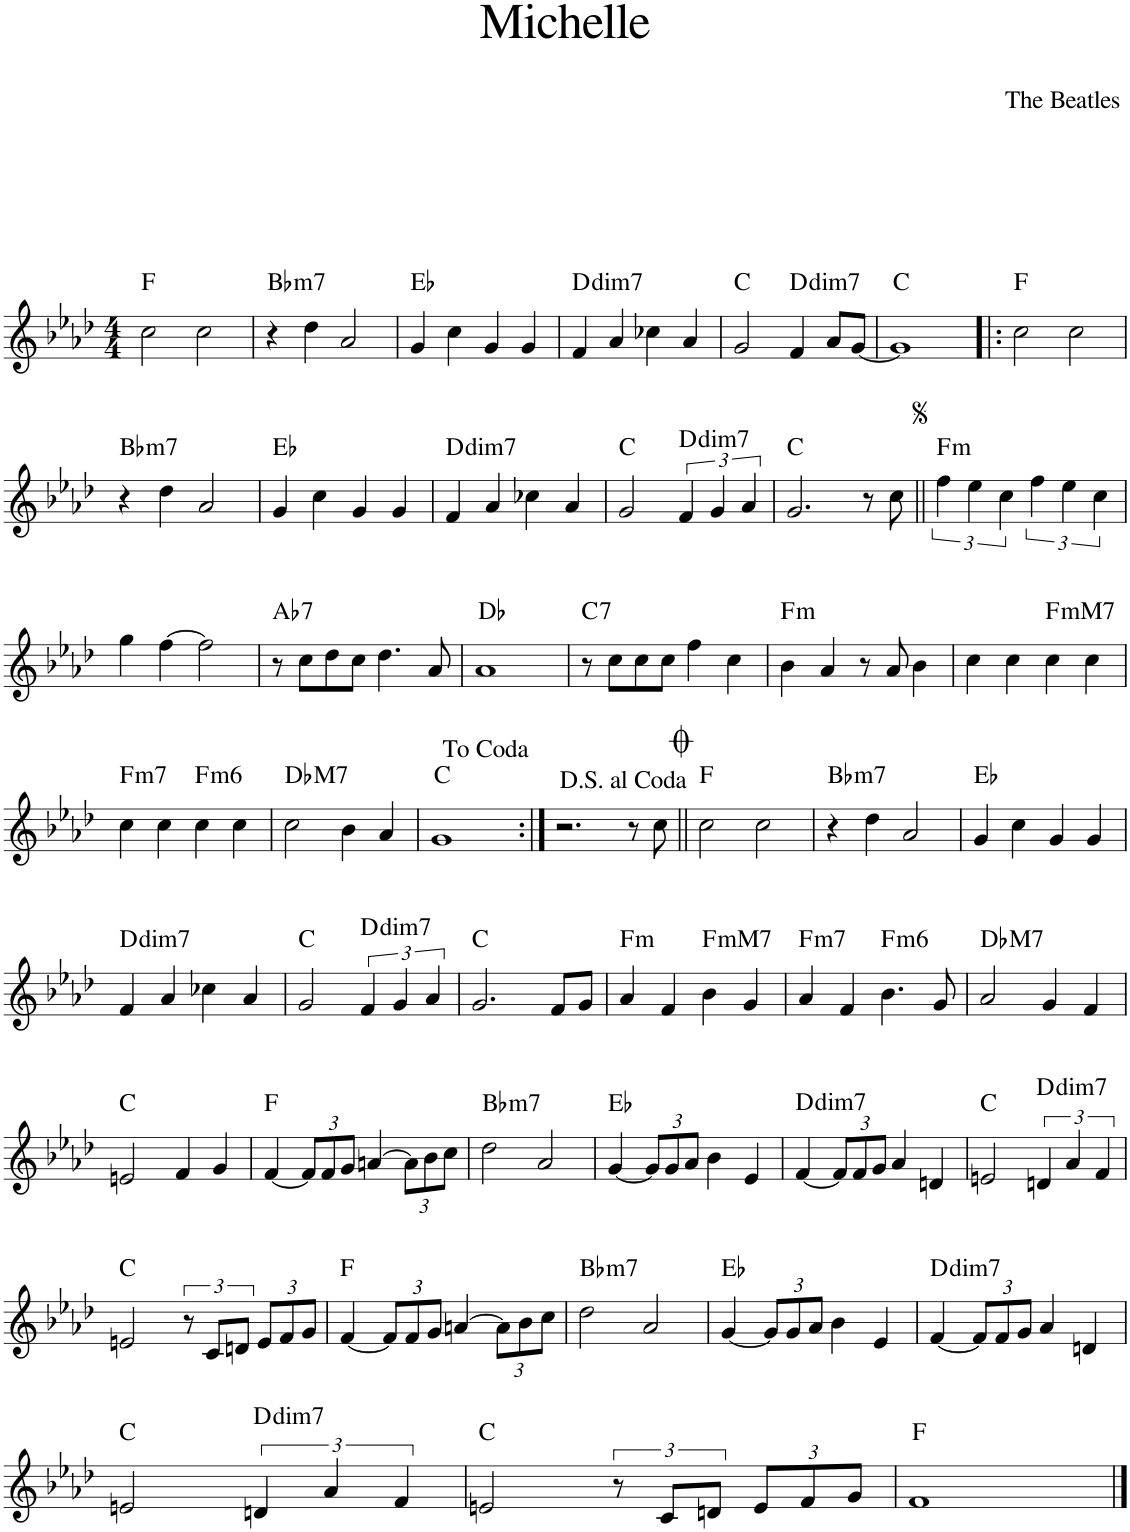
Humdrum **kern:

**kern	**harte
*part1	*part1
*staff1	*
*I"Piano	*
*I'Pno.	*
*clefG2	*
*k[b-e-a-d-]	*
*M4/4	*
=1	=1
2cc\	F:maj
2cc\	.
=2	=2
!	!LO:H:kt=m7
4r	Bb:min7
4dd-\	.
2a-/	.
=3	=3
4g/	Eb:maj
4cc\	.
4g/	.
4g/	.
=4	=4
!	!LO:H:kt=dim7
4f/	D:dim7
4a-/	.
4cc-X\	.
4a-/	.
=5	=5
2g/	C:maj
!	!LO:H:kt=dim7
4f/	D:dim7
8a-/L	.
[8g/J	.
=6	=6
1g]	C:maj
=7!|:	=7!|:
2cc\	F:maj
2cc\	.
!!LO:LB:g=z
=8	=8
!	!LO:H:kt=m7
4r	Bb:min7
4dd-\	.
2a-/	.
=9	=9
4g/	Eb:maj
4cc\	.
4g/	.
4g/	.
=10	=10
!	!LO:H:kt=dim7
4f/	D:dim7
4a-/	.
4cc-X\	.
4a-/	.
=11	=11
2g/	C:maj
!	!LO:H:kt=dim7
6f/	D:dim7
6g/	.
6a-/	.
=12	=12
2.g/	C:maj
8r	.
8cc\	.
=13||	=13||
!	!LO:H:kt=m
6ff\	F:min
6ee-\	.
6cc\	.
6ff\	.
6ee-\	.
6cc\	.
!!LO:LB:g=z
=14	=14
4gg\	.
[4ff\	.
2ff\]	.
=15	=15
!	!LO:H:kt=7
8r	Ab:7
8cc\L	.
8dd-\	.
8cc\J	.
4.dd-\	.
8a-/	.
=16	=16
1a-	Db:maj
=17	=17
!	!LO:H:kt=7
8r	C:7
8cc\L	.
8cc\	.
8cc\J	.
4ff\	.
4cc\	.
=18	=18
!	!LO:H:kt=m
4b-\	F:min
4a-/	.
8r	.
8a-/	.
4b-\	.
=19	=19
4cc\	.
4cc\	.
!	!LO:H:kt=mM7
4cc\	F:minmaj7
4cc\	.
!!LO:LB:g=z
=20	=20
!	!LO:H:kt=m7
4cc\	F:min7
4cc\	.
!	!LO:H:kt=m6
4cc\	F:min6
4cc\	.
=21	=21
!	!LO:H:kt=M7
2cc\	Db:maj7
4b-\	.
4a-/	.
=22	=22
1g	C:maj
=23:|!	=23:|!
2.r	.
8r	.
8cc\	.
=24||	=24||
2cc\	F:maj
2cc\	.
=25	=25
!	!LO:H:kt=m7
4r	Bb:min7
4dd-\	.
2a-/	.
=26	=26
4g/	Eb:maj
4cc\	.
4g/	.
4g/	.
!!LO:LB:g=z
=27	=27
!	!LO:H:kt=dim7
4f/	D:dim7
4a-/	.
4cc-X\	.
4a-/	.
=28	=28
2g/	C:maj
!	!LO:H:kt=dim7
6f/	D:dim7
6g/	.
6a-/	.
=29	=29
2.g/	C:maj
8f/L	.
8g/J	.
=30	=30
!	!LO:H:kt=m
4a-/	F:min
4f/	.
!	!LO:H:kt=mM7
4b-\	F:minmaj7
4g/	.
=31	=31
!	!LO:H:kt=m7
4a-/	F:min7
4f/	.
!	!LO:H:kt=m6
4.b-\	F:min6
8g/	.
=32	=32
!	!LO:H:kt=M7
2a-/	Db:maj7
4g/	.
4f/	.
!!LO:LB:g=z
=33	=33
2en/	C:maj
4f/	.
4g/	.
=34	=34
[4f/	F:maj
*Xbrackettup	*
12f/L]	.
12f/	.
12g/J	.
[4an/	.
12a\L]	.
12b-\	.
12cc\J	.
=35	=35
!	!LO:H:kt=m7
2dd-\	Bb:min7
2a-/	.
=36	=36
[4g/	Eb:maj
12g/L]	.
12g/	.
12a-/J	.
4b-\	.
4e-/	.
=37	=37
!	!LO:H:kt=dim7
[4f/	D:dim7
12f/L]	.
12f/	.
12g/J	.
4a-/	.
4dn/	.
=38	=38
2en/	C:maj
*brackettup	*
!	!LO:H:kt=dim7
6dn/	D:dim7
6a-/	.
6f/	.
!!LO:LB:g=z
=39	=39
2en/	C:maj
12r	.
12c/L	.
12dn/J	.
*Xbrackettup	*
12e/L	.
12f/	.
12g/J	.
=40	=40
[4f/	F:maj
12f/L]	.
12f/	.
12g/J	.
[4an/	.
12a\L]	.
12b-\	.
12cc\J	.
=41	=41
!	!LO:H:kt=m7
2dd-\	Bb:min7
2a-/	.
=42	=42
[4g/	Eb:maj
12g/L]	.
12g/	.
12a-/J	.
4b-\	.
4e-/	.
=43	=43
!	!LO:H:kt=dim7
[4f/	D:dim7
12f/L]	.
12f/	.
12g/J	.
4a-/	.
4dn/	.
!!LO:LB:g=z
=44	=44
2en/	C:maj
*brackettup	*
!	!LO:H:kt=dim7
6dn/	D:dim7
6a-/	.
6f/	.
=45	=45
2en/	C:maj
12r	.
12c/L	.
12dn/J	.
*Xbrackettup	*
12e/L	.
12f/	.
12g/J	.
=46	=46
1f	F:maj
==	==
*-	*-
